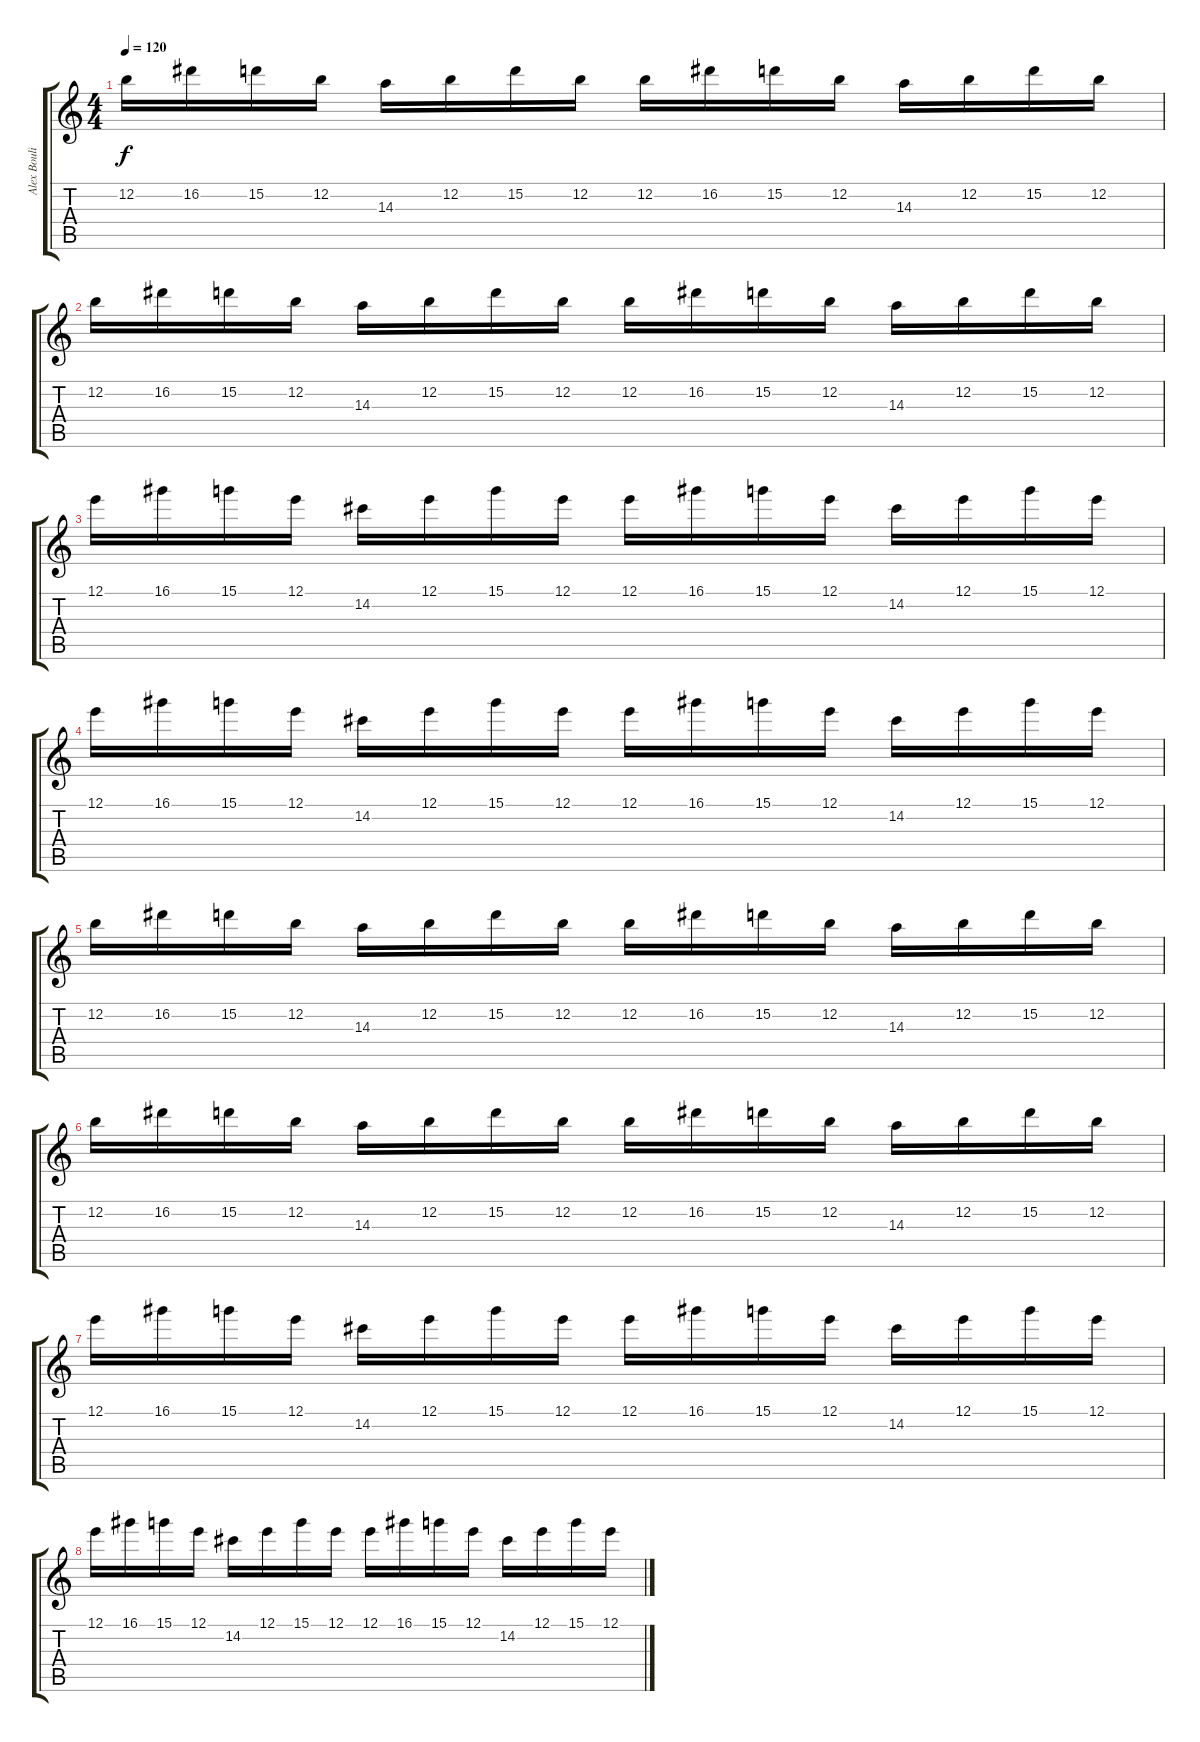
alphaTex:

\track ("Alex Boulianne" "Alex Bouli") {instrument overdrivenguitar}
\staff {score tabs}
\tuning (E4 B3 G3 D3 A2 E2) {hide}
\ts (4 4)
\tempo 120
\clef g2
\ks c
12.2.16{dy f} 16.2.16 15.2.16 12.2.16 14.3.16 12.2.16 15.2.16 12.2.16 12.2.16 16.2.16 15.2.16 12.2.16 14.3.16 12.2.16 15.2.16 12.2.16 |
12.2.16 16.2.16 15.2.16 12.2.16 14.3.16 12.2.16 15.2.16 12.2.16 12.2.16 16.2.16 15.2.16 12.2.16 14.3.16 12.2.16 15.2.16 12.2.16 |
12.1.16 16.1.16 15.1.16 12.1.16 14.2.16 12.1.16 15.1.16 12.1.16 12.1.16 16.1.16 15.1.16 12.1.16 14.2.16 12.1.16 15.1.16 12.1.16 |
12.1.16 16.1.16 15.1.16 12.1.16 14.2.16 12.1.16 15.1.16 12.1.16 12.1.16 16.1.16 15.1.16 12.1.16 14.2.16 12.1.16 15.1.16 12.1.16 |
12.2.16 16.2.16 15.2.16 12.2.16 14.3.16 12.2.16 15.2.16 12.2.16 12.2.16 16.2.16 15.2.16 12.2.16 14.3.16 12.2.16 15.2.16 12.2.16 |
12.2.16 16.2.16 15.2.16 12.2.16 14.3.16 12.2.16 15.2.16 12.2.16 12.2.16 16.2.16 15.2.16 12.2.16 14.3.16 12.2.16 15.2.16 12.2.16 |
12.1.16 16.1.16 15.1.16 12.1.16 14.2.16 12.1.16 15.1.16 12.1.16 12.1.16 16.1.16 15.1.16 12.1.16 14.2.16 12.1.16 15.1.16 12.1.16 |
12.1.16 16.1.16 15.1.16 12.1.16 14.2.16 12.1.16 15.1.16 12.1.16 12.1.16 16.1.16 15.1.16 12.1.16 14.2.16 12.1.16 15.1.16 12.1.16
